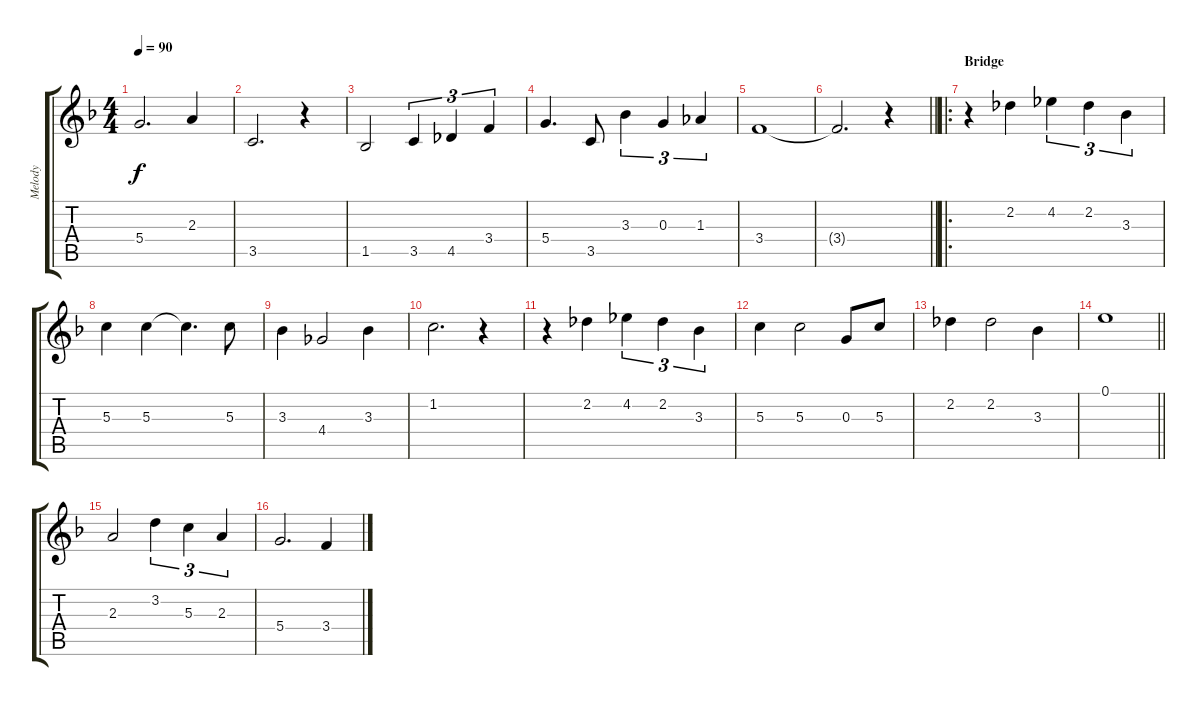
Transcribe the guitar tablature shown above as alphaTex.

\track ("Melody" "Melody") {instrument acousticguitarsteel}
\staff {score tabs}
\tuning (E4 B3 G3 D3 A2 E2) {hide}
\ts (4 4)
\tempo 90
\clef g2
\ks f
5.4.2{d dy f} 2.3.4 |
3.5.2{d} r.4 |
1.5.2 3.5.4{tu (3 2)} 4.5.4{tu (3 2)} 3.4.4{tu (3 2)} |
5.4.4{d} 3.5.8 3.3.4{tu (3 2)} 0.3.4{tu (3 2)} 1.3.4{tu (3 2)} |
3.4.1 |
\barLineRight lightlight
3.4{t}.2{d} r.4 |
\ro
\section ("" "Bridge")
r.4 2.2.4 4.2.4{tu (3 2)} 2.2.4{tu (3 2)} 3.3.4{tu (3 2)} |
5.3.4 5.3.4 5.3{t}.4{d} 5.3.8 |
3.3.4 4.4.2 3.3.4 |
1.2.2{d} r.4 |
r.4 2.2.4 4.2.4{tu (3 2)} 2.2.4{tu (3 2)} 3.3.4{tu (3 2)} |
5.3.4 5.3.2 0.3.8 5.3.8 |
2.2.4 2.2.2 3.3.4 |
\barLineRight lightlight
0.1.1 |
2.3.2 3.2.4{tu (3 2)} 5.3.4{tu (3 2)} 2.3.4{tu (3 2)} |
5.4.2{d} 3.4.4
